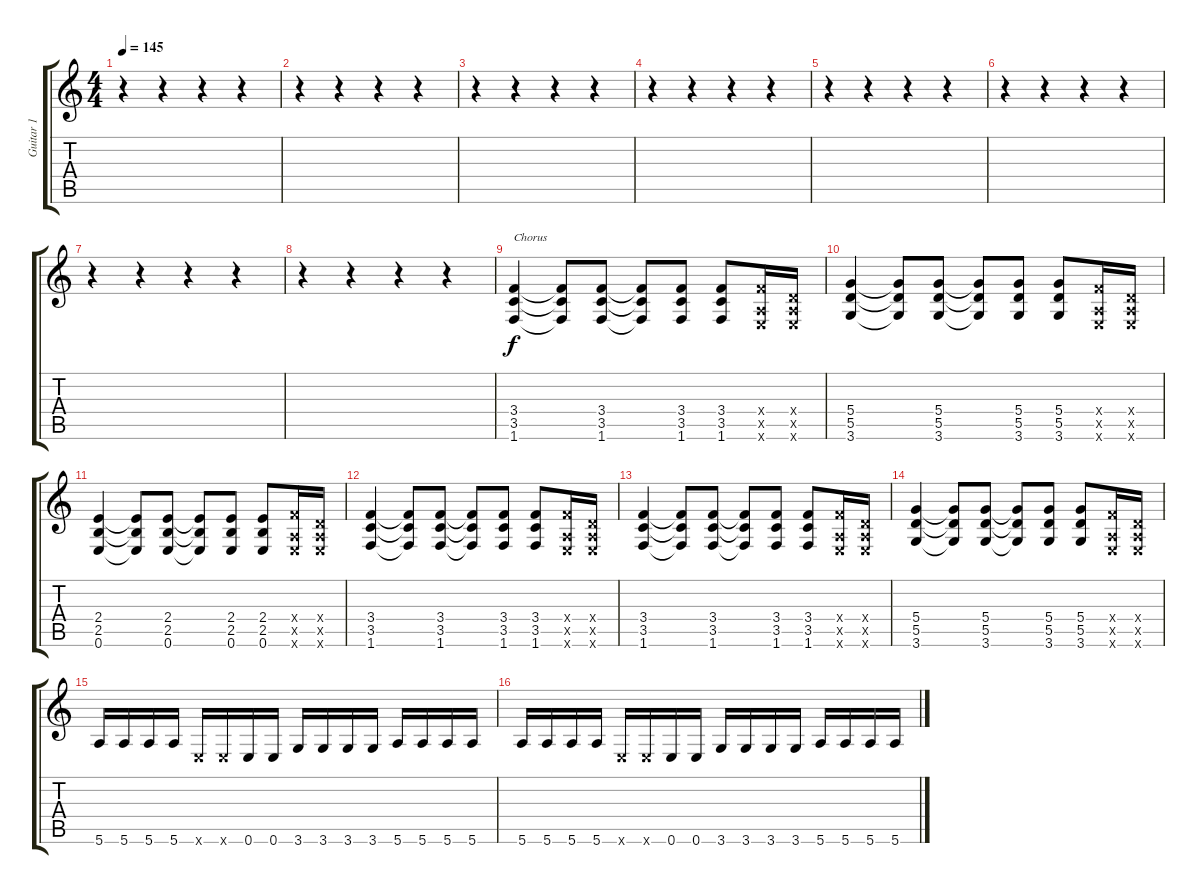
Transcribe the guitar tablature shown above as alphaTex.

\track ("Guitar 1" "Guitar 1") {instrument distortionguitar}
\staff {score tabs}
\tuning (E4 B3 G3 D3 A2 E2) {hide}
\ts (4 4)
\tempo 145
\clef g2
\ks c
r.4{dy f} r.4 r.4 r.4 |
r.4 r.4 r.4 r.4 |
r.4 r.4 r.4 r.4 |
r.4 r.4 r.4 r.4 |
r.4 r.4 r.4 r.4 |
r.4 r.4 r.4 r.4 |
r.4 r.4 r.4 r.4 |
r.4 r.4 r.4 r.4 |
(3.4 3.5 1.6).4{txt "Chorus"} (3.4{t} 3.5{t} 1.6{t}).8 (3.4 3.5 1.6).8 (3.4{t} 3.5{t} 1.6{t}).8 (3.4 3.5 1.6).8 (3.4 3.5 1.6).8 (3.4{x} 0.5{x} 0.6{x}).16 (0.4{x} 0.5{x} 0.6{x}).16 |
(5.4 5.5 3.6).4 (5.4{t} 5.5{t} 3.6{t}).8 (5.4 5.5 3.6).8 (5.4{t} 5.5{t} 3.6{t}).8 (5.4 5.5 3.6).8 (5.4 5.5 3.6).8 (3.4{x} 0.5{x} 0.6{x}).16 (0.4{x} 0.5{x} 0.6{x}).16 |
(2.4 2.5 0.6).4 (2.4{t} 2.5{t} 0.6{t}).8 (2.4 2.5 0.6).8 (2.4{t} 2.5{t} 0.6{t}).8 (2.4 2.5 0.6).8 (2.4 2.5 0.6).8 (3.4{x} 0.5{x} 0.6{x}).16 (0.4{x} 0.5{x} 0.6{x}).16 |
(3.4 3.5 1.6).4 (3.4{t} 3.5{t} 1.6{t}).8 (3.4 3.5 1.6).8 (3.4{t} 3.5{t} 1.6{t}).8 (3.4 3.5 1.6).8 (3.4 3.5 1.6).8 (3.4{x} 0.5{x} 0.6{x}).16 (0.4{x} 0.5{x} 0.6{x}).16 |
(3.4 3.5 1.6).4 (3.4{t} 3.5{t} 1.6{t}).8 (3.4 3.5 1.6).8 (3.4{t} 3.5{t} 1.6{t}).8 (3.4 3.5 1.6).8 (3.4 3.5 1.6).8 (3.4{x} 0.5{x} 0.6{x}).16 (0.4{x} 0.5{x} 0.6{x}).16 |
(5.4 5.5 3.6).4 (5.4{t} 5.5{t} 3.6{t}).8 (5.4 5.5 3.6).8 (5.4{t} 5.5{t} 3.6{t}).8 (5.4 5.5 3.6).8 (5.4 5.5 3.6).8 (3.4{x} 0.5{x} 0.6{x}).16 (0.4{x} 0.5{x} 0.6{x}).16 |
5.6.16 5.6.16 5.6.16 5.6.16 0.6{x}.16 0.6{x}.16 0.6.16 0.6.16 3.6.16 3.6.16 3.6.16 3.6.16 5.6.16 5.6.16 5.6.16 5.6.16 |
5.6.16 5.6.16 5.6.16 5.6.16 0.6{x}.16 0.6{x}.16 0.6.16 0.6.16 3.6.16 3.6.16 3.6.16 3.6.16 5.6.16 5.6.16 5.6.16 5.6.16
